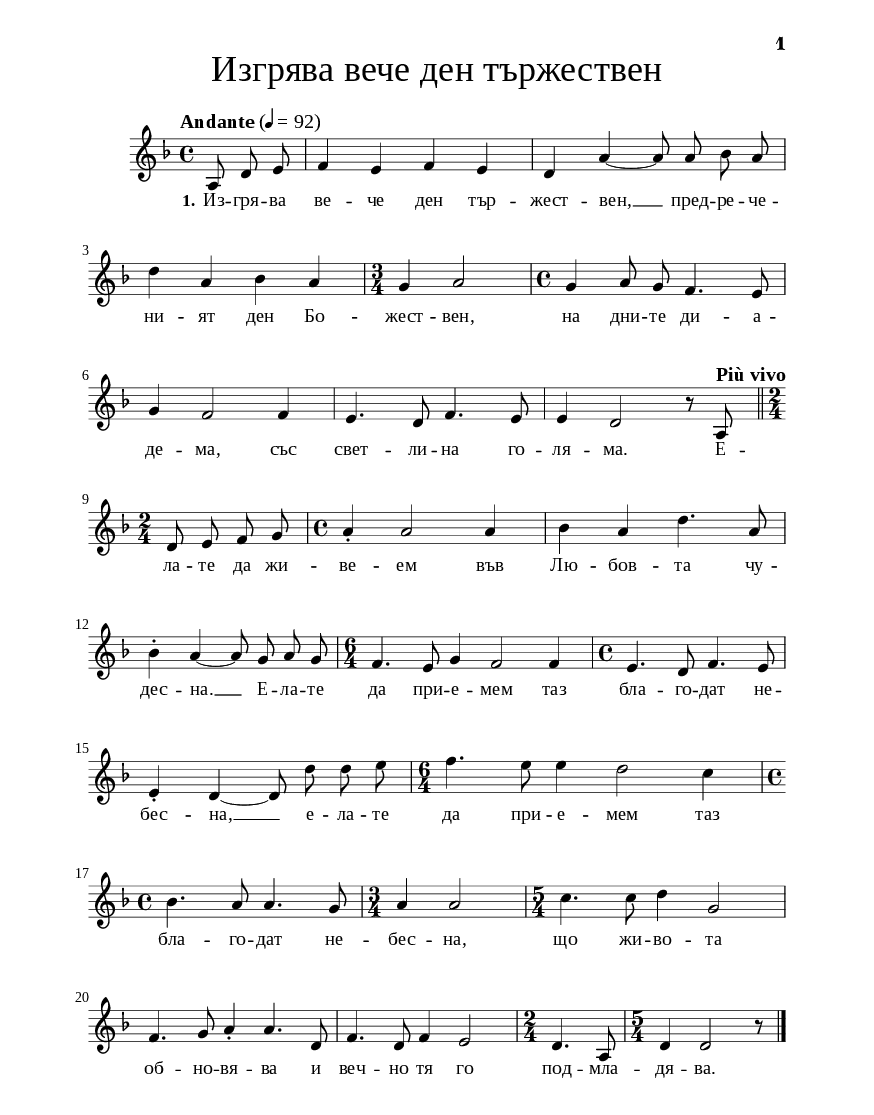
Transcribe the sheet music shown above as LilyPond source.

\version "2.24.4"

% include paper part and global functions
\include "include/globals.ily"


"rightBraces022" = \markup {
  \column {
    % repeat braces
    \translate #'(0 . -7.7 )
    \right-brace #18
  }
  \column {
    % repeat numbers
    \translate #'(0 . -8.7 )
    2
  }
}

\bookpart {
  \label #'ref022
  \tocItem \markup "Изгрява вече ден тържествен"
  \include "include/bookpart-paper.ily"
  \score {
    \include "include/score-layout.ily"

    \new Voice \absolute {
      \clef treble
      \key d \minor
      \time 4/4
      \tempoFunc "Andante" 4 "92"
      \autoBeamOff

      \partial 4.

      a8 d'8 e'8 |f'4 e'4 f'4 e'4 |d'4 a'4 ~ a'8 a'8 bes'8 a'8 \break |
      d''4 a'4 bes'4 a'4 |\time 3/4  g'4 a'2 | \time 4/4  g'4 a'8 g'8 f'4. e'8 \break
      g'4 f'2 f'4 |  e'4. d'8 f'4. e'8 | e'4 d'2 r8 \tempo "Più vivo" a8 | \bar "||" \time 2/4 \break
      d'8 e'8 f'8 g'8 | \time 4/4  a'4 \staccato a'2 a'4 | bes'4 a'4 d''4. a'8 \break |
      bes'4 \staccato a'4 ~ a'8 g'8 a'8 g'8 |  \time 6/4  f'4. e'8 g'4 f'2 f'4 | \time 4/4  e'4. d'8 f'4. e'8 \break |
      e'4 \staccato d'4 ~ d'8 d''8 d''8 e''8 | \time 6/4  f''4. e''8 e''4 d''2 c''4 \break
      \time 4/4  bes'4. a'8 a'4. g'8 |  \time 3/4  a'4 a'2 | \time 5/4  c''4. c''8 d''4 g'2 \break |
      f'4. g'8 a'4 \staccato a'4. d'8 | f'4. d'8 f'4 e'2 | \time 2/4 d'4. a8 | \time 5/4 d'4 d'2 r8 \bar "|."
    }
    \addlyrics {
      \set stanza = "1." Из -- гря -- ва ве -- че ден тър -- жест -- вен, __ пред -- ре -- че
      -- ни -- ят ден Бо -- жест -- вен, на дни --
      те ди -- а -- де -- ма, със свет -- ли -- на го
      -- ля -- ма. Е -- ла -- те да жи -- ве -- ем във
      Лю -- бов -- та чу -- дес -- на. __ Е -- ла -- те
      да при -- е -- мем таз бла -- го -- дат не --
      бес -- на, __ е -- ла -- те да при -- е -- мем таз
      бла -- го -- дат не -- бес -- на, що жи -- во --
      та об -- но -- вя -- ва и веч -- но тя го под
      -- мла -- дя -- ва.
    }
    \header {
      title = \titleFunc #'ref_desc_2 "Изгрява вече ден тържествен" "Izgrjava veče den tăržestven"
    }

    \midi{}

  } % score

  \pageBreak

  \markup \vspace #1
  \markup \abs-fontsize #11 {
    \override #`(baseline-skip . ,bgCoupletBaselineSkip)
    \fill-line {
      \column {
        \line {
          \bold "2."
          \column {
            "И носи радост за душата,"
            "и прогласява свободата,"
            "и мир с Любов пресвята"
            "за всички на Земята."
          }
        }
        \vspace #1
        \line{ \italic"    Припев:"}
        %\vspace #0.3
        \line {
          "   "
          \column {
            "Елате да живеем"
            "във Любовта чудесна."
            "Елате да приемем"
            "таз благодат небесна,"
            "що живота обновява"
            "и вечно тя го подмладява."
          }\"rightBraces022"
        }
        \vspace #1
        \line {
          \bold "3."
          \column {
            "О, ден прекрасен, вечно благо,"
            "кому за тебе не е драго?"
            "За всичките години"
            "по-скоро обнови ни!"
          }
        }
        \vspace #1
        \line {
          \bold " "
          \column {
            \italic "  Припев ..."
          }
        }
      }
    }
  }

} % bookpart
